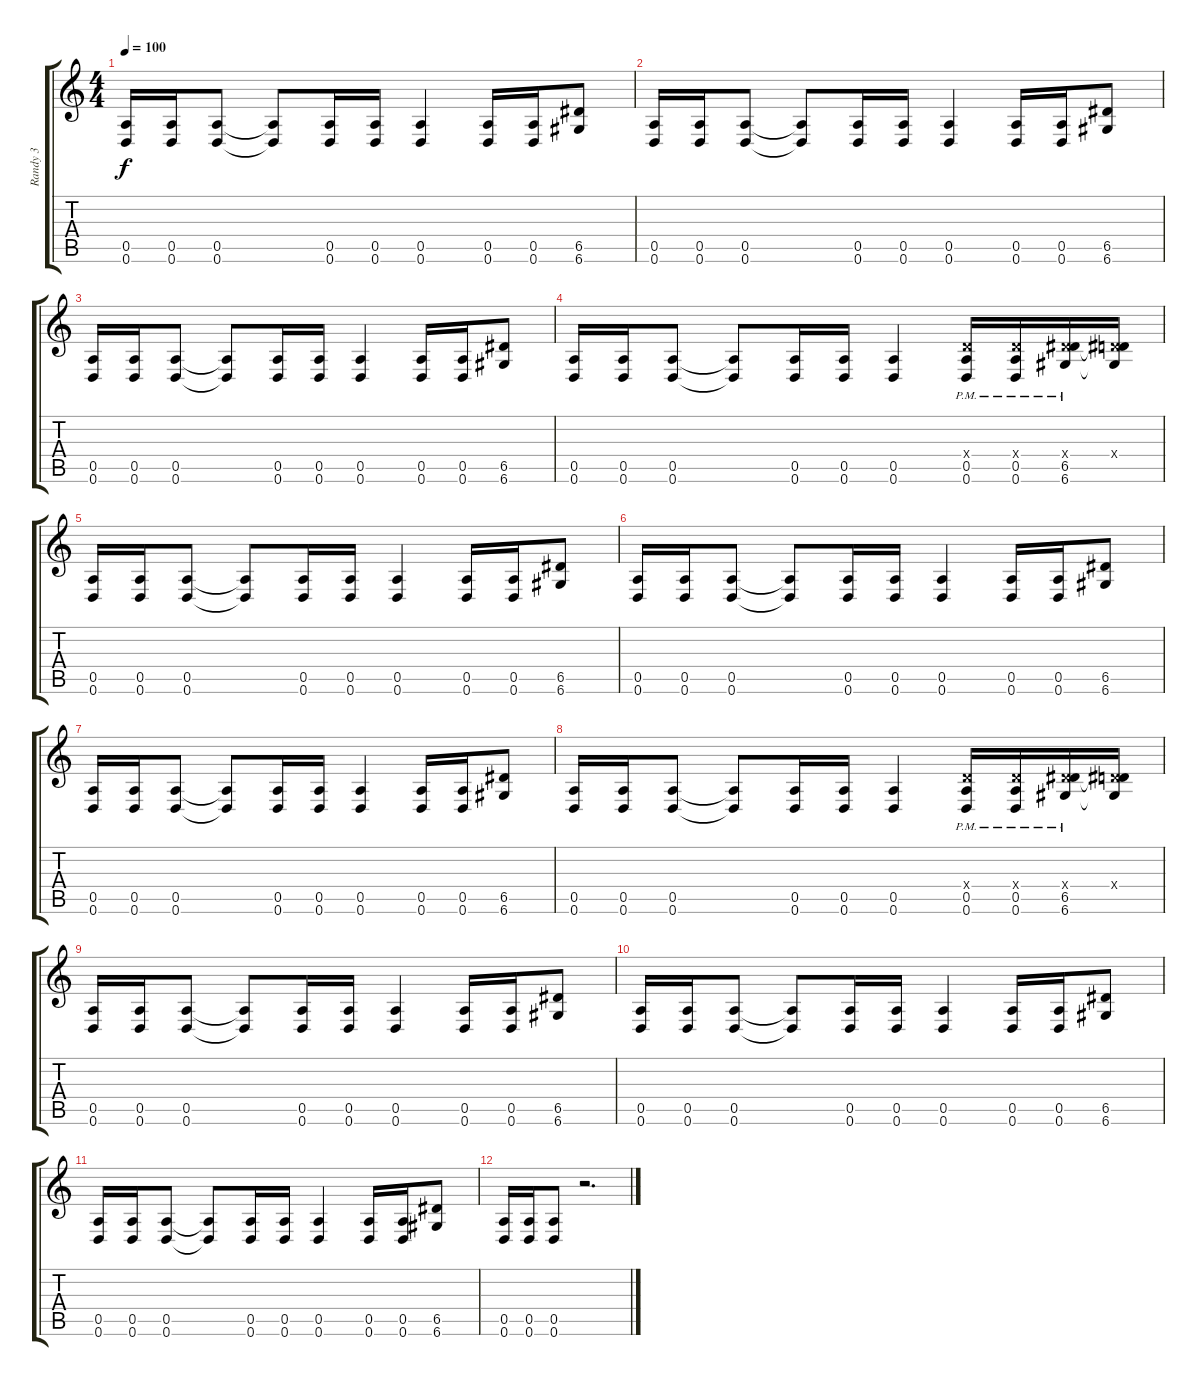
\track ("Randy 3" "Randy 3") {instrument distortionguitar}
\staff {score tabs}
\tuning (E4 B3 G3 D3 A2 D2) {hide}
\ts (4 4)
\tempo 100
\clef g2
\ks c
(0.5 0.6).16{dy f} (0.5 0.6).16 (0.5 0.6).8 (0.5{t} 0.6{t}).8 (0.5 0.6).16 (0.5 0.6).16 (0.5 0.6).4 (0.5 0.6).16 (0.5 0.6).16 (6.5 6.6).8 |
(0.5 0.6).16 (0.5 0.6).16 (0.5 0.6).8 (0.5{t} 0.6{t}).8 (0.5 0.6).16 (0.5 0.6).16 (0.5 0.6).4 (0.5 0.6).16 (0.5 0.6).16 (6.5 6.6).8 |
(0.5 0.6).16 (0.5 0.6).16 (0.5 0.6).8 (0.5{t} 0.6{t}).8 (0.5 0.6).16 (0.5 0.6).16 (0.5 0.6).4 (0.5 0.6).16 (0.5 0.6).16 (6.5 6.6).8 |
(0.5 0.6).16 (0.5 0.6).16 (0.5 0.6).8 (0.5{t} 0.6{t}).8 (0.5 0.6).16 (0.5 0.6).16 (0.5 0.6).4 (0.4{x} 0.5{pm} 0.6{pm}).16 (0.4{x} 0.5{pm} 0.6{pm}).16 (0.4{x} 6.5{pm} 6.6{pm}).16 (0.4{x} 6.5{t} 6.6{t}).16 |
(0.5 0.6).16 (0.5 0.6).16 (0.5 0.6).8 (0.5{t} 0.6{t}).8 (0.5 0.6).16 (0.5 0.6).16 (0.5 0.6).4 (0.5 0.6).16 (0.5 0.6).16 (6.5 6.6).8 |
(0.5 0.6).16 (0.5 0.6).16 (0.5 0.6).8 (0.5{t} 0.6{t}).8 (0.5 0.6).16 (0.5 0.6).16 (0.5 0.6).4 (0.5 0.6).16 (0.5 0.6).16 (6.5 6.6).8 |
(0.5 0.6).16 (0.5 0.6).16 (0.5 0.6).8 (0.5{t} 0.6{t}).8 (0.5 0.6).16 (0.5 0.6).16 (0.5 0.6).4 (0.5 0.6).16 (0.5 0.6).16 (6.5 6.6).8 |
(0.5 0.6).16 (0.5 0.6).16 (0.5 0.6).8 (0.5{t} 0.6{t}).8 (0.5 0.6).16 (0.5 0.6).16 (0.5 0.6).4 (0.4{x} 0.5{pm} 0.6{pm}).16 (0.4{x} 0.5{pm} 0.6{pm}).16 (0.4{x} 6.5{pm} 6.6{pm}).16 (0.4{x} 6.5{t} 6.6{t}).16 |
(0.5 0.6).16 (0.5 0.6).16 (0.5 0.6).8 (0.5{t} 0.6{t}).8 (0.5 0.6).16 (0.5 0.6).16 (0.5 0.6).4 (0.5 0.6).16 (0.5 0.6).16 (6.5 6.6).8 |
(0.5 0.6).16 (0.5 0.6).16 (0.5 0.6).8 (0.5{t} 0.6{t}).8 (0.5 0.6).16 (0.5 0.6).16 (0.5 0.6).4 (0.5 0.6).16 (0.5 0.6).16 (6.5 6.6).8 |
(0.5 0.6).16 (0.5 0.6).16 (0.5 0.6).8 (0.5{t} 0.6{t}).8 (0.5 0.6).16 (0.5 0.6).16 (0.5 0.6).4 (0.5 0.6).16 (0.5 0.6).16 (6.5 6.6).8 |
(0.5 0.6).16{volume 0} (0.5 0.6).16 (0.5 0.6).8 r.2{d}
